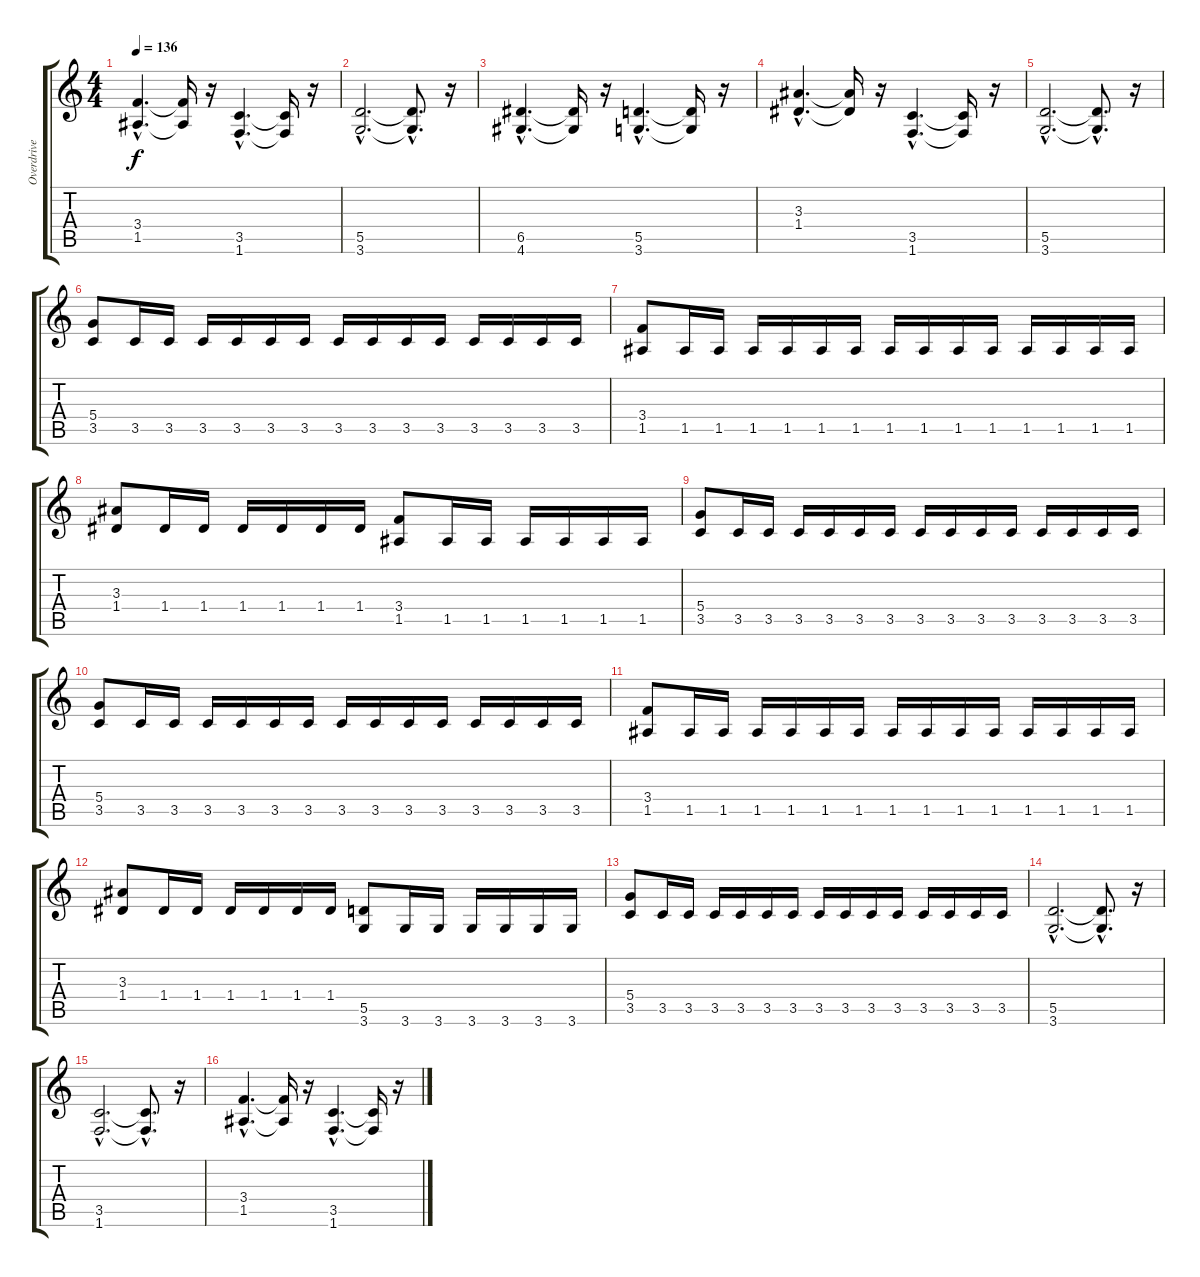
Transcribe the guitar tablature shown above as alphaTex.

\track ("Overdrive guitar -1" "Overdrive ") {instrument distortionguitar}
\staff {score tabs}
\tuning (E4 B3 G3 D3 A2 E2) {hide}
\ts (4 4)
\tempo 136
\clef g2
\ks c
(3.4{hac} 1.5{hac}).4{d dy f} (3.4{t} 1.5{t}).16 r.16 (3.5{hac} 1.6{hac}).4{d} (3.5{t} 1.6{t}).16 r.16 |
(5.5{hac} 3.6{hac}).2{d} (5.5{hac t} 3.6{hac t}).8{d} r.16 |
(6.5{hac} 4.6{hac}).4{d} (6.5{t} 4.6{t}).16 r.16 (5.5{hac} 3.6{hac}).4{d} (5.5{t} 3.6{t}).16 r.16 |
(3.3{hac} 1.4{hac}).4{d} (3.3{t} 1.4{t}).16 r.16 (3.5{hac} 1.6{hac}).4{d} (3.5{t} 1.6{t}).16 r.16 |
(5.5{hac} 3.6{hac}).2{d} (5.5{hac t} 3.6{hac t}).8{d} r.16 |
(5.4 3.5).8 3.5.16 3.5.16 3.5.16 3.5.16 3.5.16 3.5.16 3.5.16 3.5.16 3.5.16 3.5.16 3.5.16 3.5.16 3.5.16 3.5.16 |
(3.4 1.5).8 1.5.16 1.5.16 1.5.16 1.5.16 1.5.16 1.5.16 1.5.16 1.5.16 1.5.16 1.5.16 1.5.16 1.5.16 1.5.16 1.5.16 |
(3.3 1.4).8 1.4.16 1.4.16 1.4.16 1.4.16 1.4.16 1.4.16 (3.4 1.5).8 1.5.16 1.5.16 1.5.16 1.5.16 1.5.16 1.5.16 |
(5.4 3.5).8 3.5.16 3.5.16 3.5.16 3.5.16 3.5.16 3.5.16 3.5.16 3.5.16 3.5.16 3.5.16 3.5.16 3.5.16 3.5.16 3.5.16 |
(5.4 3.5).8 3.5.16 3.5.16 3.5.16 3.5.16 3.5.16 3.5.16 3.5.16 3.5.16 3.5.16 3.5.16 3.5.16 3.5.16 3.5.16 3.5.16 |
(3.4 1.5).8 1.5.16 1.5.16 1.5.16 1.5.16 1.5.16 1.5.16 1.5.16 1.5.16 1.5.16 1.5.16 1.5.16 1.5.16 1.5.16 1.5.16 |
(3.3 1.4).8 1.4.16 1.4.16 1.4.16 1.4.16 1.4.16 1.4.16 (5.5 3.6).8 3.6.16 3.6.16 3.6.16 3.6.16 3.6.16 3.6.16 |
(5.4 3.5).8 3.5.16 3.5.16 3.5.16 3.5.16 3.5.16 3.5.16 3.5.16 3.5.16 3.5.16 3.5.16 3.5.16 3.5.16 3.5.16 3.5.16 |
(5.5{hac} 3.6{hac}).2{d} (5.5{hac t} 3.6{hac t}).8{d} r.16 |
(3.5{hac} 1.6{hac}).2{d} (3.5{hac t} 1.6{hac t}).8{d} r.16 |
(3.4{hac} 1.5{hac}).4{d} (3.4{t} 1.5{t}).16 r.16 (3.5{hac} 1.6{hac}).4{d} (3.5{t} 1.6{t}).16 r.16
